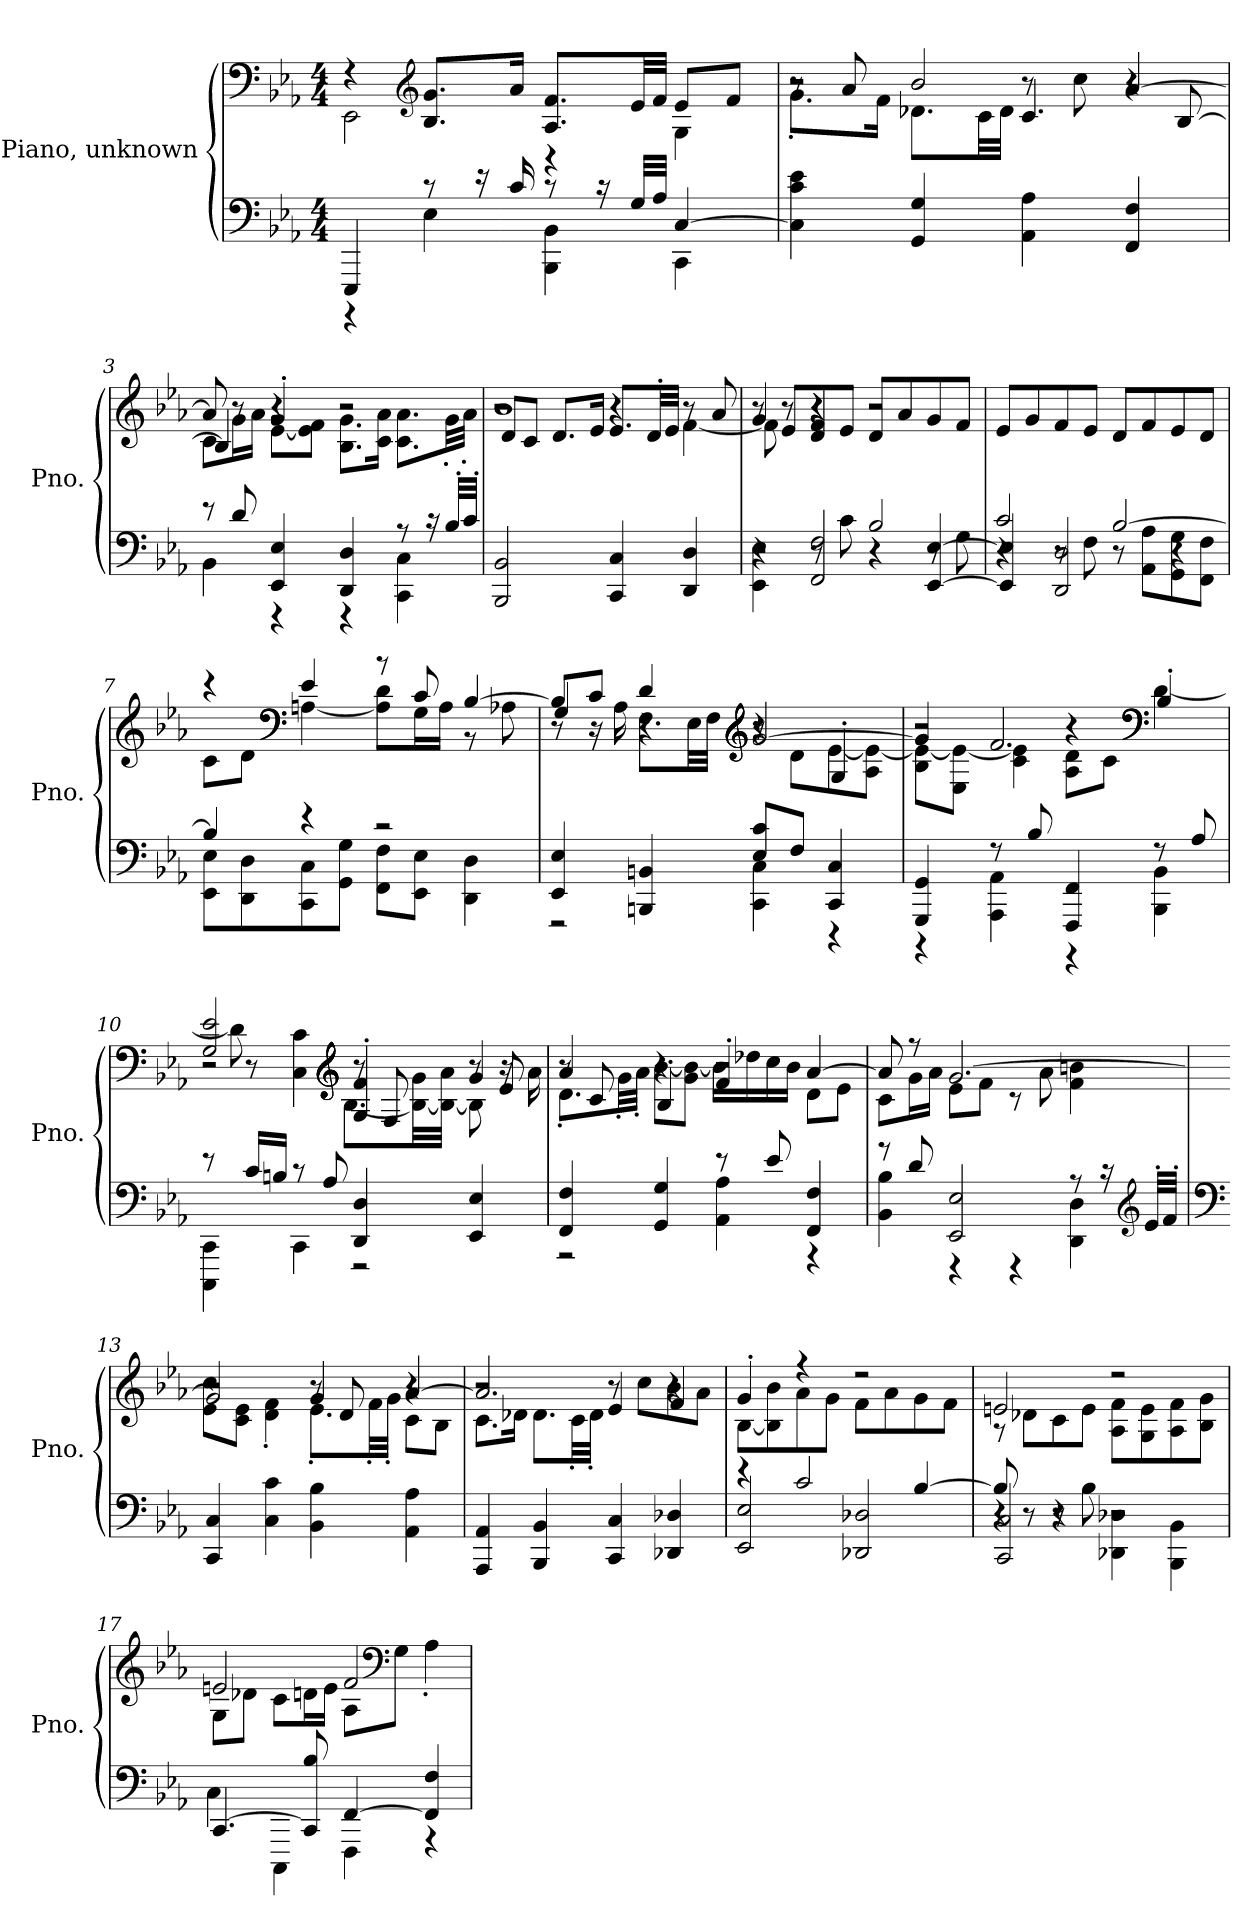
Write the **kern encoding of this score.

**kern	**kern
*part1	*part1
*staff2	*staff1
*I"Piano, unknown	*
*I'Pno.	*
*clefF4	*clefF4
*k[b-e-a-]	*k[b-e-a-]
*M4/4	*M4/4
*MM120	*MM120
=1	=1
*^	*^
4EEE-/	4r	4r	2EE-\
*	*	*clefG2	*
8r	4E-\	8.B-/ 8.g/L	.
16r	.	.	.
16c/	.	16a-/Jk	.
8r	4BBB-\ 4BB-\	8.A-/ 8.f/L	4r
16r	.	.	.
32G/LLL	.	32e-/LL	.
32A-/JJJ	.	32f/JJJ	.
[4C/	4CC\	8e-/L	4G\
.	.	8f/J	.
*v	*v	*	*
=2	=2	=2
*	*	*^
4C\] 4c\ 4e-\	8r	8.g'\L	2r
.	8a-/	.	.
.	.	16f\Jk	.
4GG/ 4G/	2b-/	8.d-X\L	.
.	.	32c\LL	.
.	.	32d-\JJJ	.
4AA-\ 4A-\	.	8r	4.c/
.	.	8cc\	.
4FF/ 4F/	[4a-/	4r	.
.	.	.	[8B-/
=3	=3	=3	=3
*^	*	*	*
8r	4BB-\	8a-/]	8c\L	4B-/]
8d/	.	8r	16g\L	.
.	.	.	16a-\JJ	.
4EE-/ 4E-/	4r	4g'/	[8e-\L	4r
.	.	.	8e-\] 8f\J	.
4DD/ 4D/	4r	2r	8.B-\ 8.g\L	2r
.	.	.	16c\ 16a-\Jk	.
8r	4CC\ 4C\	.	8.c\ 8.a-\L	.
16r	.	.	.	.
32B-'/LLL	.	.	32g'\LL	.
32c'/JJJ	.	.	32a-'\JJJ	.
*v	*v	*	*	*
!!LO:LB:g=z	!!	!!
=4	=4	=4	=4
2BBB-/ 2BB-/	1b-	2r	8d/L
.	.	.	8c/J
.	.	.	8.d/L
.	.	.	16e-/Jk
4CC/ 4C/	.	4r	8.e-/L
.	.	.	32d'/LL
.	.	.	32e-/JJJ
4DD/ 4D/	.	[4f\	8r
.	.	.	8a-/
=5	=5	=5	=5
*^	*	*	*
*	*^	*	*	*
2r	4EE-\ 4E-\	4r	4g/	8f\]	8r
.	.	.	.	8r	8e-/L
.	8r	2FF/ 2F/	4r	4r	8d/ 8f/
.	8c\	.	.	.	8e-/J
2B-/	4r	.	2r	2r	8d/L
.	.	.	.	.	8a-/
.	8r	[4EE-/ [4E-/	.	.	8g/
.	8G\	.	.	.	8f/J
*	*	*	*v	*v	*v
=6	=6	=6	=6
2c/	4r	4EE-/] 4E-/]	8e-/L
.	.	.	8g/
.	8r	2DD/ 2D/	8f/
.	8F\	.	8e-/J
[2B-/	8r	.	8d/L
.	8AA-\ 8A-\L	.	8f/
.	8GG\ 8G\	4r	8e-/
.	8FF\ 8F\J	.	8d/J
*	*v	*v	*
=7	=7	=7
*	*	*^
4B-/]	8EE-\ 8E-\L	4r	8c\L
.	8DD\ 8D\	.	8d\J
*	*	*clefF4	*
4r	8CC\ 8C\	4e-/	[4An\
.	8GG\ 8G\J	.	.
2r	8FF\ 8F\L	8r	8A\] 8d\L
.	8EE-\ 8E-\J	8c/	16G\L
.	.	.	16A\JJ
.	4DD\ 4D\	[4B-/	8r
.	.	.	8A-X\
!!LO:LB:g=z
=8	=8	=8	=8
*	*	*	*^
4EE-/ 4E-/	2r	8B-/L]	8r	4G/
.	.	8c/J	16r	.
.	.	.	16A-\	.
4BBBn/ 4BBn/	.	4d/	8.F\L	4r
.	.	.	32E-\LL	.
.	.	.	32F\JJJ	.
*	*	*clefG2	*	*
8E-/ 8c/L	4CC\ 4C\	[2g/	8r	4r
8F/J	.	.	8d\L	.
4CC/ 4C/	4r	.	[8e-\	4G'/
.	.	.	8A-\ 8e-\_J	.
=9	=9	=9	=9	=9
4GGG/ 4GG/	4r	4g/]	8B-\ 8e-\_L	2r
.	.	.	8E-\ 8e-\_J	.
8r	4AAA-\ 4AA-\	2.f/	4c\ 4e-\]	.
8B-/	.	.	.	.
4FFF/ 4FF/	4r	.	8A-\ 8d\L	4r
.	.	.	8c\J	.
*	*	*clefF4	*	*
8r	4BBB-\ 4BB-\	.	[4d\	4B-'/
8A-/	.	.	.	.
!!LO:LB:g=z	!!	!!
=10	=10	=10	=10	=10
8r	4CCC\ 4CC\	2G/ 2e-/	8d\]	2r
16c/LL	.	.	8r	.
16Bn/JJ	.	.	.	.
8r	4CC\	.	4C\ 4c\	.
8A-/	.	.	.	.
*	*	*clefG2	*	*
4DD/ 4D/	2r	4G/' 4f/'	[8.B-\L	8r
.	.	.	.	8F/
.	.	.	32B-\_ 32g\LL	.
.	.	.	32B-\_ 32a-\JJJ	.
4EE-/ 4E-/	.	4g/	8B-\]	8r
.	.	.	16r	8e-/
.	.	.	16a-\	.
=11	=11	=11	=11	=11
4FF/ 4F/	2r	4a-/	8.d'\L	8r
.	.	.	.	8c/
.	.	.	32g'\LL	.
.	.	.	32a-'\JJJ	.
4GG/ 4G/	.	4r	[8b-\L	4B-'/
.	.	.	8g\ 8b-\_J	.
8r	4AA-\ 4A-\	4f'/	16b-\LL]	2r
.	.	.	16dd-X\	.
8e-/	.	.	16cc\	.
.	.	.	16b-\JJ	.
4FF/ 4F/	4r	[4a-/	8d\L	.
.	.	.	8e-\J	.
*	*	*	*v	*v
!!LO:LB:g=z
=12	=12	=12	=12
8r	4BB-\ 4B-\	8a-/]	8c\L
8d/	.	8r	16g\L
.	.	.	16a-\JJ
2EE-/ 2E-/	4r	[2.g/	8e-\L
.	.	.	8f\J
.	4r	.	8r
.	.	.	8a-\
8r	4DD\ 4D\	.	4f\ 4bn\
16r	.	.	.
*clefG2	*	*	*
32e-'/LLL	.	.	.
32f'/JJJ	.	.	.
*v	*v	*	*
*	*v	*v
=13	=13
*clefF4	*
*	*^
*	*	*^
4CC/ 4C/	2g/]	8e-\ 8cc\L	2r
.	.	8c\ 8e-\J	.
4C\ 4c\	.	4d\' 4f\'	.
4BB-\ 4B-\	4g/	8.e-'\L	8r
.	.	.	8d/
.	.	32f'\LL	.
.	.	32g'\JJJ	.
4AA-\ 4A-\	[4a-/	8c\L	4r
.	.	8B-\J	.
=14	=14	=14	=14
4AAA-/ 4AA-/	2.a-/]	8.c\L	2r
.	.	16d-X\Jk	.
4BBB-/ 4BB-/	.	8.d-\L	.
.	.	32c'\LL	.
.	.	32d-'\JJJ	.
4CC/ 4C/	.	8r	4e-/
.	.	8cc\L	.
4DD-X/ 4D-X/	4r	8b-\	4f/
.	.	8a-\J	.
*	*	*v	*v
!!LO:LB:g=z
=15	=15	=15
*^	*	*
4r	2EE-/ 2E-/	4g'/	[8B-\L
.	.	.	8B-\] 8b-\
2c/	.	4r	8a-\
.	.	.	8g\J
.	2DD-X/ 2D-X/	2r	8f\L
.	.	.	8a-\
[4B-/	.	.	8g\
.	.	.	8f\J
=16	=16	=16	=16
*	*^	*	*
8B-/]	4r	2CC/ 2C/	2en/	8r
8r	.	.	.	8d-X\L
4r	8r	.	.	8c\
.	8B-\	.	.	8e\J
2r	4DD-X\ 4D-X\	2r	2r	8A-\ 8f\L
.	.	.	.	8G\ 8e\
.	4BBB-\ 4BB-\	.	.	8A-\ 8f\
.	.	.	.	8B-\ 8g\J
*	*v	*v	*	*
=17	=17	=17	=17
[4.CC/	4C\	2en/	8G\L
.	.	.	8d-X\J
.	4CCC\	.	8c\L
8CC/] 8B-/	.	.	16dn\L
.	.	.	16e\JJ
[4FF/	4FFF\	2f/	8A-\L
*	*	*clefF4	*
.	.	.	8G\J
4FF/] 4F/	4r	.	4A-'\
*v	*v	*	*
*	*v	*v
=	=
*-	*-
